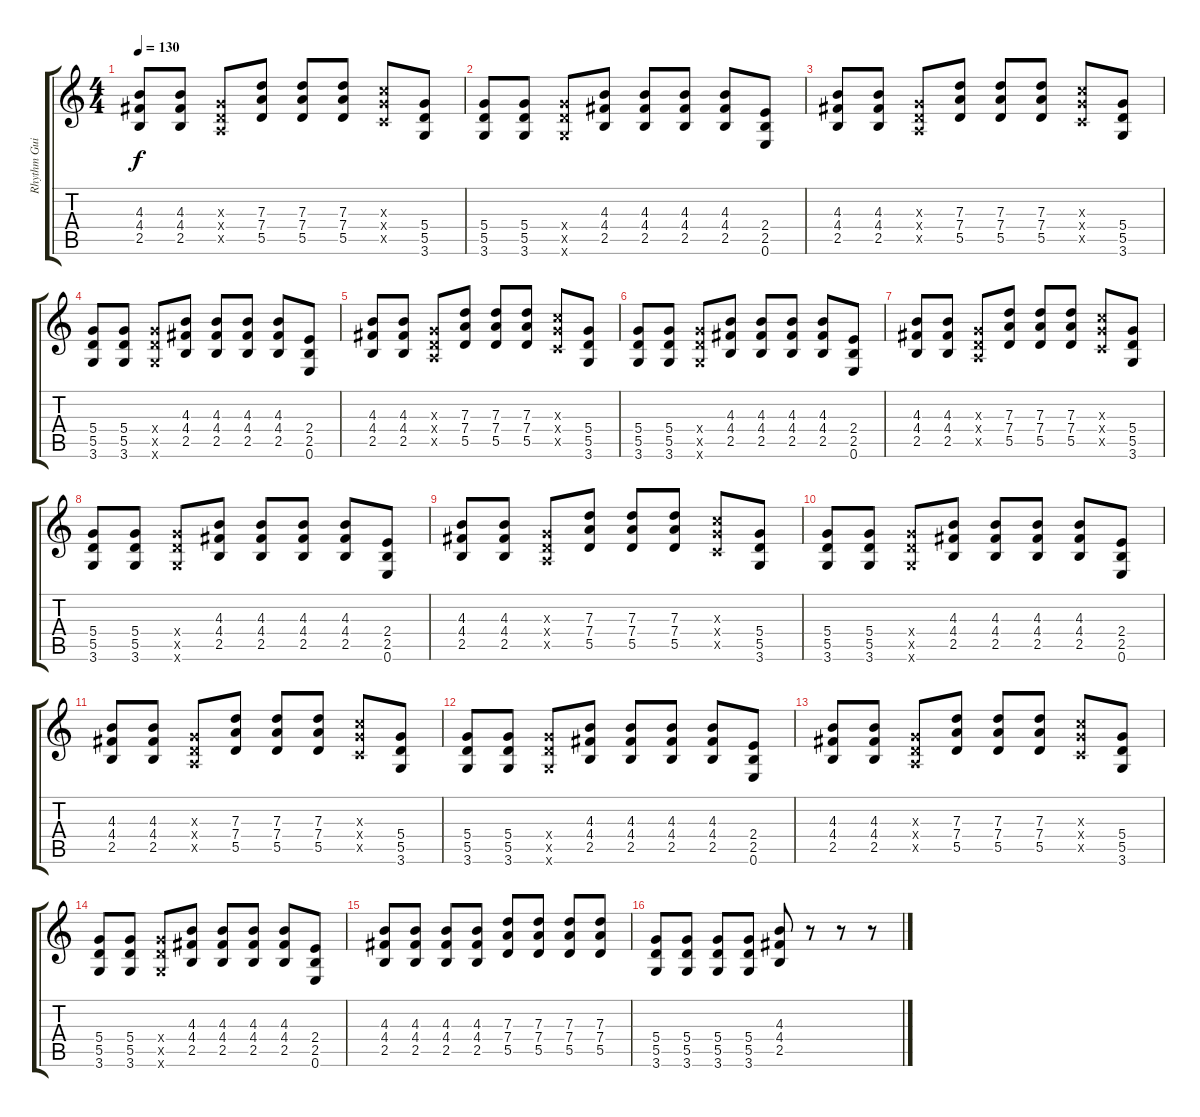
\track ("Rhythm Guitar" "Rhythm Gui") {instrument overdrivenguitar}
\staff {score tabs}
\tuning (E4 B3 G3 D3 A2 E2) {hide}
\ts (4 4)
\tempo 130
\clef g2
\ks c
(4.3 4.4 2.5).8{dy f instrument overdrivenguitar} (4.3 4.4 2.5).8 (0.3{x} 0.4{x} 0.5{x}).8 (7.3 7.4 5.5).8 (7.3 7.4 5.5).8 (7.3 7.4 5.5).8 (5.3{x} 5.4{x} 3.5{x}).8 (5.4 5.5 3.6).8 |
(5.4 5.5 3.6).8 (5.4 5.5 3.6).8 (5.4{x} 5.5{x} 3.6{x}).8 (4.3 4.4 2.5).8 (4.3 4.4 2.5).8 (4.3 4.4 2.5).8 (4.3 4.4 2.5).8 (2.4 2.5 0.6).8 |
(4.3 4.4 2.5).8 (4.3 4.4 2.5).8 (0.3{x} 0.4{x} 0.5{x}).8 (7.3 7.4 5.5).8 (7.3 7.4 5.5).8 (7.3 7.4 5.5).8 (5.3{x} 5.4{x} 3.5{x}).8 (5.4 5.5 3.6).8 |
(5.4 5.5 3.6).8 (5.4 5.5 3.6).8 (5.4{x} 5.5{x} 3.6{x}).8 (4.3 4.4 2.5).8 (4.3 4.4 2.5).8 (4.3 4.4 2.5).8 (4.3 4.4 2.5).8 (2.4 2.5 0.6).8 |
(4.3 4.4 2.5).8 (4.3 4.4 2.5).8 (0.3{x} 0.4{x} 0.5{x}).8 (7.3 7.4 5.5).8 (7.3 7.4 5.5).8 (7.3 7.4 5.5).8 (5.3{x} 5.4{x} 3.5{x}).8 (5.4 5.5 3.6).8 |
(5.4 5.5 3.6).8 (5.4 5.5 3.6).8 (5.4{x} 5.5{x} 3.6{x}).8 (4.3 4.4 2.5).8 (4.3 4.4 2.5).8 (4.3 4.4 2.5).8 (4.3 4.4 2.5).8 (2.4 2.5 0.6).8 |
(4.3 4.4 2.5).8 (4.3 4.4 2.5).8 (0.3{x} 0.4{x} 0.5{x}).8 (7.3 7.4 5.5).8 (7.3 7.4 5.5).8 (7.3 7.4 5.5).8 (5.3{x} 5.4{x} 3.5{x}).8 (5.4 5.5 3.6).8 |
(5.4 5.5 3.6).8 (5.4 5.5 3.6).8 (5.4{x} 5.5{x} 3.6{x}).8 (4.3 4.4 2.5).8 (4.3 4.4 2.5).8 (4.3 4.4 2.5).8 (4.3 4.4 2.5).8 (2.4 2.5 0.6).8 |
(4.3 4.4 2.5).8 (4.3 4.4 2.5).8 (0.3{x} 0.4{x} 0.5{x}).8 (7.3 7.4 5.5).8 (7.3 7.4 5.5).8 (7.3 7.4 5.5).8 (5.3{x} 5.4{x} 3.5{x}).8 (5.4 5.5 3.6).8 |
(5.4 5.5 3.6).8 (5.4 5.5 3.6).8 (5.4{x} 5.5{x} 3.6{x}).8 (4.3 4.4 2.5).8 (4.3 4.4 2.5).8 (4.3 4.4 2.5).8 (4.3 4.4 2.5).8 (2.4 2.5 0.6).8 |
(4.3 4.4 2.5).8 (4.3 4.4 2.5).8 (0.3{x} 0.4{x} 0.5{x}).8 (7.3 7.4 5.5).8 (7.3 7.4 5.5).8 (7.3 7.4 5.5).8 (5.3{x} 5.4{x} 3.5{x}).8 (5.4 5.5 3.6).8 |
(5.4 5.5 3.6).8 (5.4 5.5 3.6).8 (5.4{x} 5.5{x} 3.6{x}).8 (4.3 4.4 2.5).8 (4.3 4.4 2.5).8 (4.3 4.4 2.5).8 (4.3 4.4 2.5).8 (2.4 2.5 0.6).8 |
(4.3 4.4 2.5).8 (4.3 4.4 2.5).8 (0.3{x} 0.4{x} 0.5{x}).8 (7.3 7.4 5.5).8 (7.3 7.4 5.5).8 (7.3 7.4 5.5).8 (5.3{x} 5.4{x} 3.5{x}).8 (5.4 5.5 3.6).8 |
(5.4 5.5 3.6).8 (5.4 5.5 3.6).8 (5.4{x} 5.5{x} 3.6{x}).8 (4.3 4.4 2.5).8 (4.3 4.4 2.5).8 (4.3 4.4 2.5).8 (4.3 4.4 2.5).8 (2.4 2.5 0.6).8 |
(4.3 4.4 2.5).8 (4.3 4.4 2.5).8 (4.3 4.4 2.5).8 (4.3 4.4 2.5).8 (7.3 7.4 5.5).8 (7.3 7.4 5.5).8 (7.3 7.4 5.5).8 (7.3 7.4 5.5).8 |
(5.4 5.5 3.6).8 (5.4 5.5 3.6).8 (5.4 5.5 3.6).8 (5.4 5.5 3.6).8 (4.3 4.4 2.5).8 r.8 r.8 r.8
